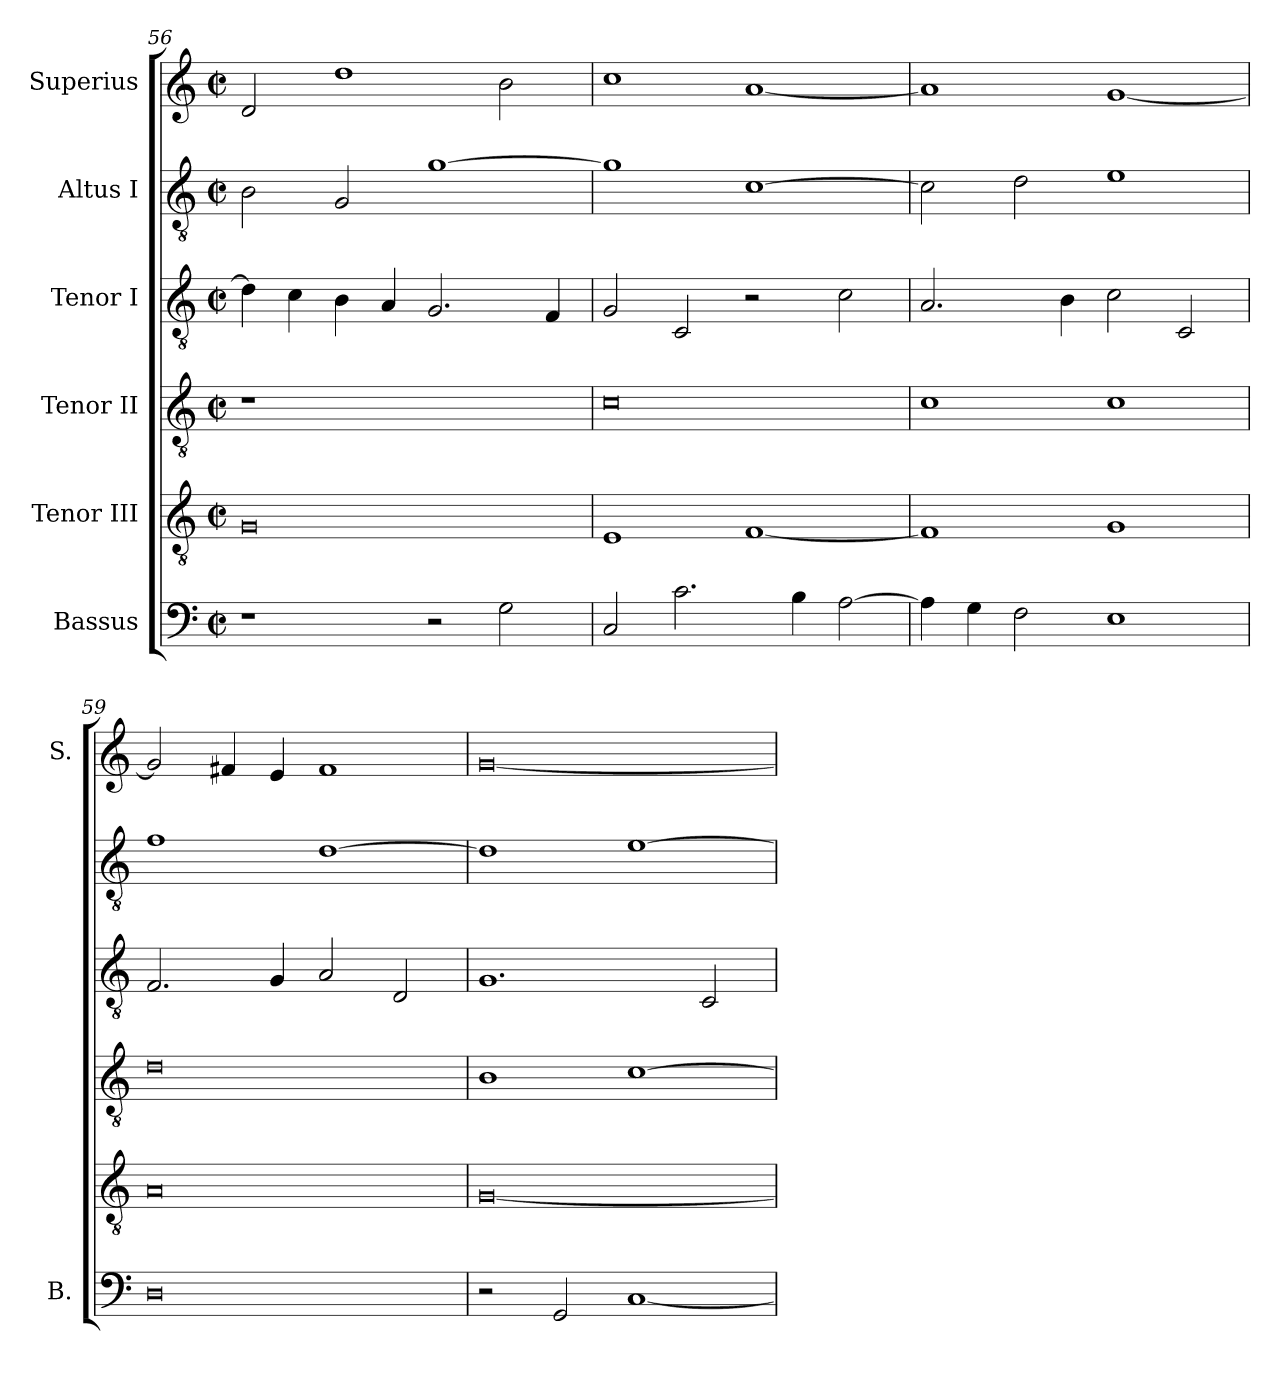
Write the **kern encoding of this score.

**kern	**kern	**kern	**kern	**kern	**kern
*part6	*part5	*part4	*part3	*part2	*part1
*staff6	*staff5	*staff4	*staff3	*staff2	*staff1
*I"Bassus	*I"Tenor III	*I"Tenor II	*I"Tenor I	*I"Altus I	*I"Superius
*I'B.	*	*	*	*	*I'S.
*clefF4	*clefGv2	*clefGv2	*clefGv2	*clefGv2	*clefG2
*	*ITrd7c12	*ITrd7c12	*ITrd7c12	*ITrd7c12	*
*k[]	*k[]	*k[]	*k[]	*k[]	*k[]
*C:	*C:	*C:	*C:	*C:	*C:
*M2/2	*M2/2	*M2/2	*M2/2	*M2/2	*M2/2
*met(c|)	*met(c|)	*met(c|)	*met(c|)	*met(c|)	*met(c|)
=56	=56	=56	=56	=56	=56
!	!	!LO:N:vis=1	!	!	!
1r	0GGi	1r	4Di\]	2BBi\	2di/
.	.	.	4Ci\	.	.
.	.	.	4BBi\	2GGi/	1ddi
.	.	.	4AAi/	.	.
2r	.	1ryy	2.GGi/	[>1Gi	.
2Gi\	.	.	.	.	2bi\
.	.	.	4FFi/	.	.
=57	=57	=57	=57	=57	=57
2Ci/	1EEi	0Ci	2GGi/	1Gi]	1cci
2.ci\	.	.	2CCi/	.	.
.	[<1FFi	.	2r	[>1Ci	[<1ai
4Bi\	.	.	.	.	.
[>2Ai\	.	.	2Ci\	.	.
!!LO:PB:g=z
=58	=58	=58	=58	=58	=58
4Ai\]	1FFi]	1Ci	2.AAi/	2Ci\]	1ai]
4Gi\	.	.	.	.	.
2Fi\	.	.	.	2Di\	.
.	.	.	4BBi\	.	.
1Ei	1GGi	1Ci	2Ci\	1Ei	[<1gi
.	.	.	2CCi/	.	.
=59	=59	=59	=59	=59	=59
0Di	0AAi	0Di	2.FFi/	1Fi	2gi/]
.	.	.	.	.	4f#Xi/
.	.	.	4GGi/	.	4ei/
.	.	.	2AAi/	[>1Di	1f#i
.	.	.	2DDi/	.	.
=60	=60	=60	=60	=60	=60
2r	[<0GGi	1BBi	1.GGi	1Di]	[<0gi
2GGi/	.	.	.	.	.
[<1Ci	.	[>1Ci	.	[>1Ei	.
.	.	.	2CCi/	.	.
=	=	=	=	=	=
*-	*-	*-	*-	*-	*-
